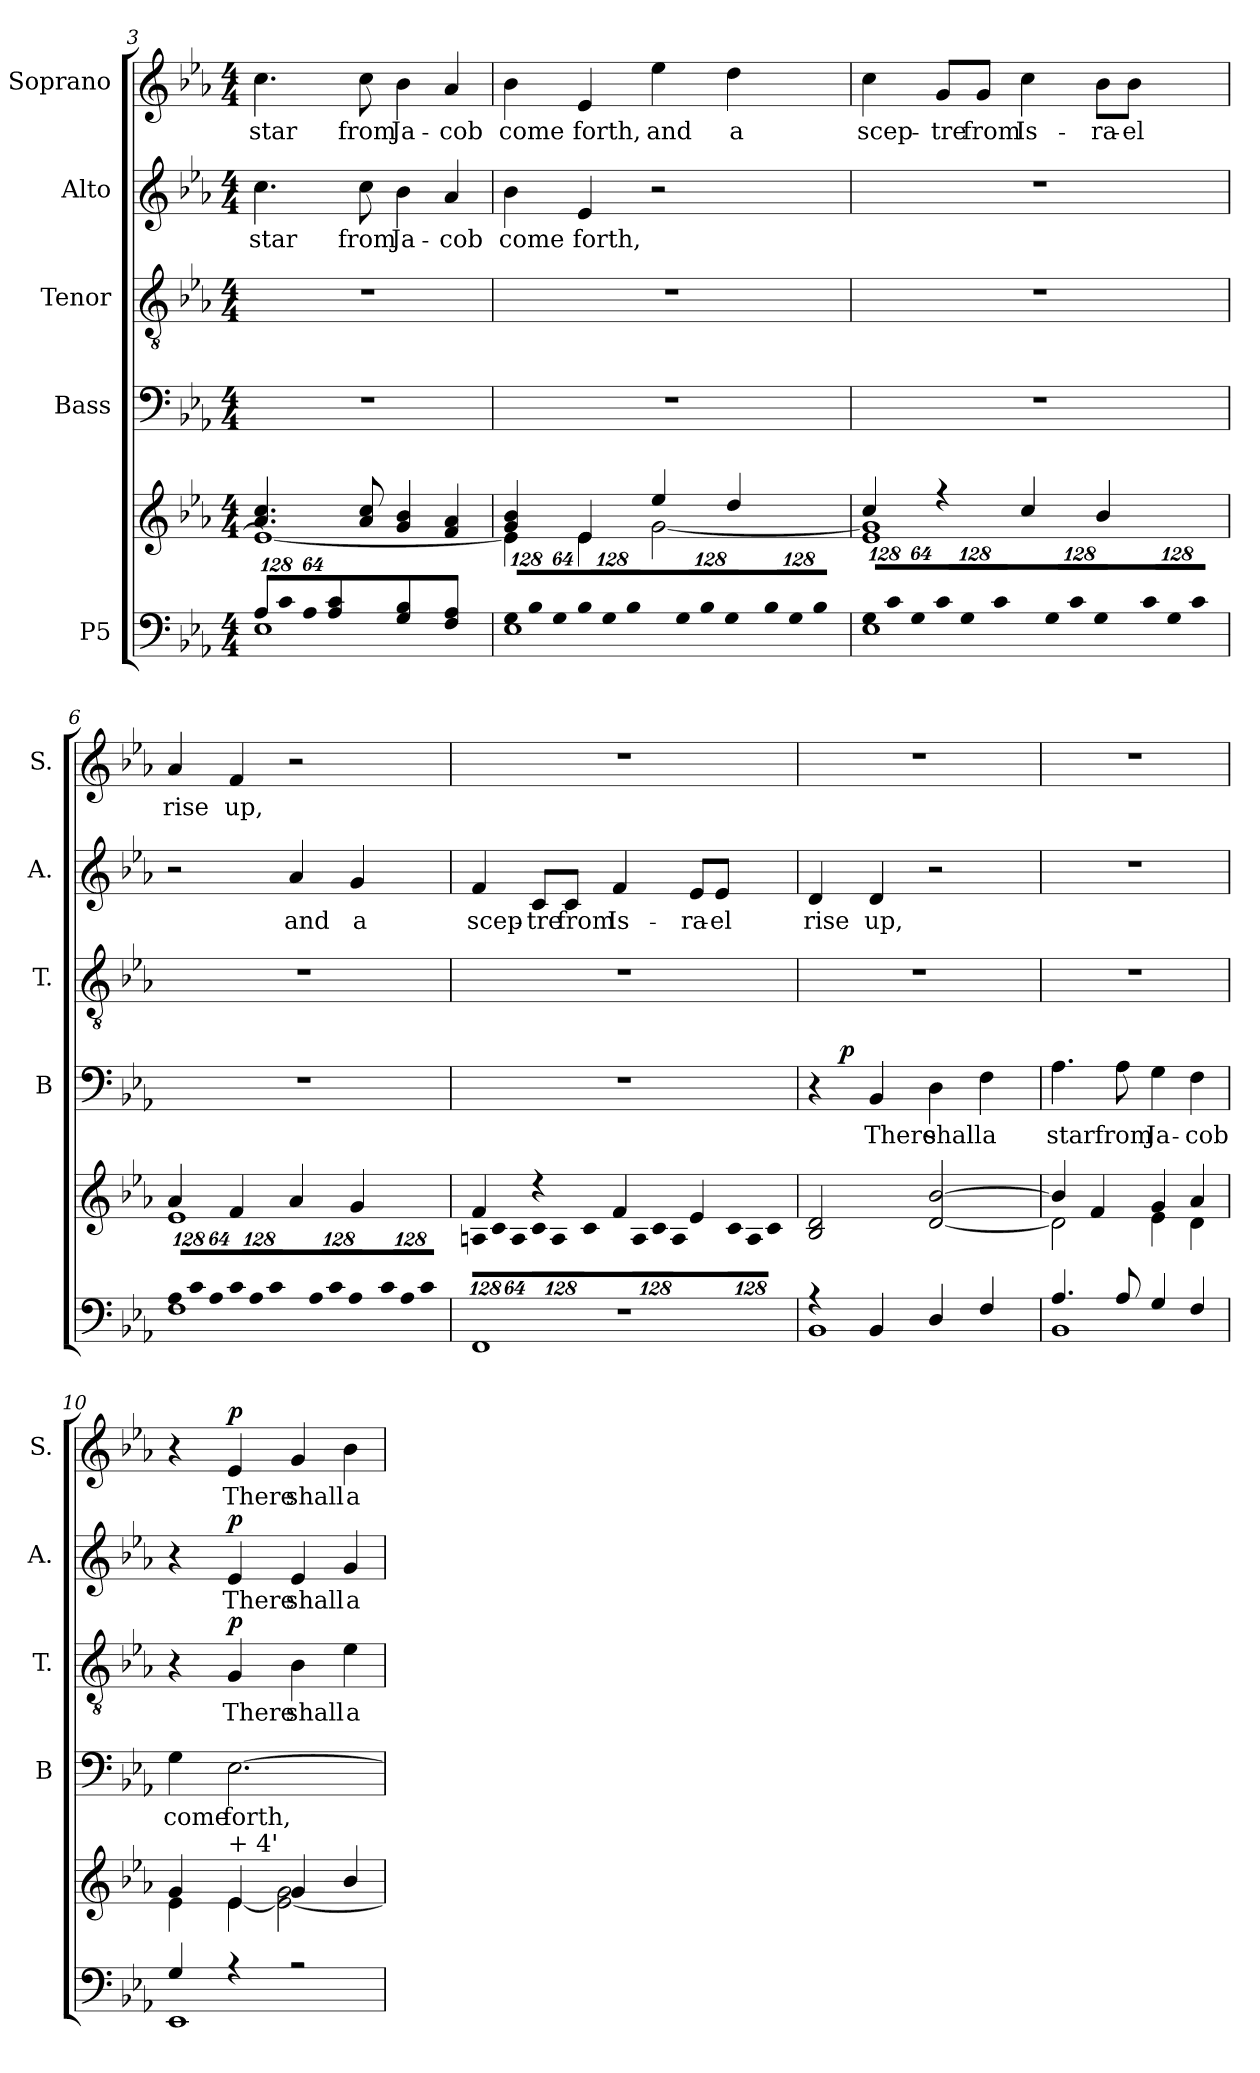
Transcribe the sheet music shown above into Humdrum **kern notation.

**kern	**kern	**kern	**text	**dynam	**kern	**text	**dynam	**kern	**text	**dynam	**kern	**text	**dynam
*part5	*part5	*part4	*part4	*part4	*part3	*part3	*part3	*part2	*part2	*part2	*part1	*part1	*part1
*staff6	*staff5	*staff4	*staff4	*staff4	*staff3	*staff3	*staff3	*staff2	*staff2	*staff2	*staff1	*staff1	*staff1
*I"P5	*	*I"Bass	*	*	*I"Tenor	*	*	*I"Alto	*	*	*I"Soprano	*	*
*	*	*I'B	*	*	*I'T.	*	*	*I'A.	*	*	*I'S.	*	*
*clefF4	*clefG2	*clefF4	*	*	*clefGv2	*	*	*clefG2	*	*	*clefG2	*	*
*	*	*	*	*	*ITrd7c12	*	*	*	*	*	*	*	*
*k[b-e-a-]	*k[b-e-a-]	*k[b-e-a-]	*	*	*k[b-e-a-]	*	*	*k[b-e-a-]	*	*	*k[b-e-a-]	*	*
*E-:	*E-:	*E-:	*	*	*E-:	*	*	*E-:	*	*	*E-:	*	*
*M4/4	*M4/4	*M4/4	*	*	*M4/4	*	*	*M4/4	*	*	*M4/4	*	*
*Xbrackettup	*	*	*	*	*	*	*	*	*	*	*	*	*
=3	=3	=3	=3	=3	=3	=3	=3	=3	=3	=3	=3	=3	=3
!LO:N:vis=8	!	!	!	!	!	!	!	!	!	!	!	!	!
*^	*^	*	*	*	*	*	*	*	*	*	*	*	*
!	!	!	!	!	!	!	!	!	!	!	!LO:LY:b:color=#000000	!	!	!	!
!	!	!	!	!	!	!	!	!	!	!	!	!	!	!LO:LY:b:color=#000000	!
1024%85A-i/L	1E-i	4.a-i/ 4.cci	1e-i_	1r	.	.	1r	.	.	4.cci\	star	.	4.cci\	star	.
!LO:N:vis=8	!	!	!	!	!	!	!	!	!	!	!	!	!	!	!
1024%85ci/	.	.	.	.	.	.	.	.	.	.	.	.	.	.	.
!LO:N:vis=8	!	!	!	!	!	!	!	!	!	!	!	!	!	!	!
512%43A-i/J	.	.	.	.	.	.	.	.	.	.	.	.	.	.	.
4A-i/ 4ci	.	.	.	.	.	.	.	.	.	.	.	.	.	.	.
!	!	!	!	!	!	!	!	!	!	!	!LO:LY:b:color=#000000	!	!	!	!
!	!	!	!	!	!	!	!	!	!	!	!	!	!	!LO:LY:b:color=#000000	!
.	.	8a-i/ 8cci	.	.	.	.	.	.	.	8cci\	from	.	8cci\	from	.
!	!	!	!	!	!	!	!	!	!	!	!LO:LY:b:color=#000000	!	!	!	!
!	!	!	!	!	!	!	!	!	!	!	!	!	!	!LO:LY:b:color=#000000	!
4Gi/ 4B-i	.	4gi/ 4b-i	.	.	.	.	.	.	.	4b-i\	Ja-	.	4b-i\	Ja-	.
!	!	!	!	!	!	!	!	!	!	!	!LO:LY:b:color=#000000	!	!	!	!
!	!	!	!	!	!	!	!	!	!	!	!	!	!	!LO:LY:b:color=#000000	!
4Fi/ 4A-i	.	4fi/ 4a-i	.	.	.	.	.	.	.	4a-i/	-cob	.	4a-i/	-cob	.
=4	=4	=4	=4	=4	=4	=4	=4	=4	=4	=4	=4	=4	=4	=4	=4
!LO:N:vis=8	!	!	!	!	!	!	!	!	!	!	!	!	!	!	!
!	!	!	!	!	!	!	!	!	!	!	!LO:LY:b:color=#000000	!	!	!	!
!	!	!	!	!	!	!	!	!	!	!	!	!	!	!LO:LY:b:color=#000000	!
1024%85Gi/L	1E-i	4gi/ 4b-i	4e-i\]	1r	.	.	1r	.	.	4b-i\	come	.	4b-i\	come	.
!LO:N:vis=8	!	!	!	!	!	!	!	!	!	!	!	!	!	!	!
1024%85B-i/	.	.	.	.	.	.	.	.	.	.	.	.	.	.	.
!LO:N:vis=8	!	!	!	!	!	!	!	!	!	!	!	!	!	!	!
512%43Gi/J	.	.	.	.	.	.	.	.	.	.	.	.	.	.	.
!LO:N:vis=8	!	!	!	!	!	!	!	!	!	!	!	!	!	!	!
!	!	!	!	!	!	!	!	!	!	!	!LO:LY:b:color=#000000	!	!	!	!
!	!	!	!	!	!	!	!	!	!	!	!	!	!	!LO:LY:b:color=#000000	!
1024%85B-i/L	.	4e-i/	4e-i\	.	.	.	.	.	.	4e-i/	forth,	.	4e-i/	forth,	.
!LO:N:vis=8	!	!	!	!	!	!	!	!	!	!	!	!	!	!	!
1024%85Gi/	.	.	.	.	.	.	.	.	.	.	.	.	.	.	.
!LO:N:vis=8	!	!	!	!	!	!	!	!	!	!	!	!	!	!	!
512%43B-i/J	.	.	.	.	.	.	.	.	.	.	.	.	.	.	.
!LO:N:vis=8	!	!	!	!	!	!	!	!	!	!	!	!	!	!	!
!	!	!	!	!	!	!	!	!	!	!	!	!	!	!LO:LY:b:color=#000000	!
1024%85Gi/L	.	4ee-i/	[2gi\	.	.	.	.	.	.	2r	.	.	4ee-i\	and	.
!LO:N:vis=8	!	!	!	!	!	!	!	!	!	!	!	!	!	!	!
1024%85B-i/	.	.	.	.	.	.	.	.	.	.	.	.	.	.	.
!LO:N:vis=8	!	!	!	!	!	!	!	!	!	!	!	!	!	!	!
512%43Gi/J	.	.	.	.	.	.	.	.	.	.	.	.	.	.	.
!LO:N:vis=8	!	!	!	!	!	!	!	!	!	!	!	!	!	!	!
!	!	!	!	!	!	!	!	!	!	!	!	!	!	!LO:LY:b:color=#000000	!
1024%85B-i/L	.	4ddi/	.	.	.	.	.	.	.	.	.	.	4ddi\	a	.
!LO:N:vis=8	!	!	!	!	!	!	!	!	!	!	!	!	!	!	!
1024%85Gi/	.	.	.	.	.	.	.	.	.	.	.	.	.	.	.
!LO:N:vis=8	!	!	!	!	!	!	!	!	!	!	!	!	!	!	!
512%43B-i/J	.	.	.	.	.	.	.	.	.	.	.	.	.	.	.
!!LO:LB:g=z
=5	=5	=5	=5	=5	=5	=5	=5	=5	=5	=5	=5	=5	=5	=5	=5
!LO:N:vis=8	!	!	!	!	!	!	!	!	!	!	!	!	!	!	!
!	!	!	!	!	!	!	!	!	!	!	!	!	!	!LO:LY:b:color=#000000	!
1024%85Gi/L	1E-i	4cci/	1e-i 1gi]	1r	.	.	1r	.	.	1r	.	.	4cci\	scep-	.
!LO:N:vis=8	!	!	!	!	!	!	!	!	!	!	!	!	!	!	!
1024%85ci/	.	.	.	.	.	.	.	.	.	.	.	.	.	.	.
!LO:N:vis=8	!	!	!	!	!	!	!	!	!	!	!	!	!	!	!
512%43Gi/J	.	.	.	.	.	.	.	.	.	.	.	.	.	.	.
!LO:N:vis=8	!	!	!	!	!	!	!	!	!	!	!	!	!	!	!
!	!	!	!	!	!	!	!	!	!	!	!	!	!	!LO:LY:b:color=#000000	!
1024%85ci/L	.	4r	.	.	.	.	.	.	.	.	.	.	8gi/L	-tre	.
!LO:N:vis=8	!	!	!	!	!	!	!	!	!	!	!	!	!	!	!
1024%85Gi/	.	.	.	.	.	.	.	.	.	.	.	.	.	.	.
!	!	!	!	!	!	!	!	!	!	!	!	!	!	!LO:LY:b:color=#000000	!
.	.	.	.	.	.	.	.	.	.	.	.	.	8gi/J	from	.
!LO:N:vis=8	!	!	!	!	!	!	!	!	!	!	!	!	!	!	!
512%43ci/J	.	.	.	.	.	.	.	.	.	.	.	.	.	.	.
!LO:N:vis=8	!	!	!	!	!	!	!	!	!	!	!	!	!	!	!
!	!	!	!	!	!	!	!	!	!	!	!	!	!	!LO:LY:b:color=#000000	!
1024%85Gi/L	.	4cci/	.	.	.	.	.	.	.	.	.	.	4cci\	Is-	.
!LO:N:vis=8	!	!	!	!	!	!	!	!	!	!	!	!	!	!	!
1024%85ci/	.	.	.	.	.	.	.	.	.	.	.	.	.	.	.
!LO:N:vis=8	!	!	!	!	!	!	!	!	!	!	!	!	!	!	!
512%43Gi/J	.	.	.	.	.	.	.	.	.	.	.	.	.	.	.
!LO:N:vis=8	!	!	!	!	!	!	!	!	!	!	!	!	!	!	!
!	!	!	!	!	!	!	!	!	!	!	!	!	!	!LO:LY:b:color=#000000	!
1024%85ci/L	.	4b-i/	.	.	.	.	.	.	.	.	.	.	8b-i\L	-ra-	.
!LO:N:vis=8	!	!	!	!	!	!	!	!	!	!	!	!	!	!	!
1024%85Gi/	.	.	.	.	.	.	.	.	.	.	.	.	.	.	.
!	!	!	!	!	!	!	!	!	!	!	!	!	!	!LO:LY:b:color=#000000	!
.	.	.	.	.	.	.	.	.	.	.	.	.	8b-i\J	-el	.
!LO:N:vis=8	!	!	!	!	!	!	!	!	!	!	!	!	!	!	!
512%43ci/J	.	.	.	.	.	.	.	.	.	.	.	.	.	.	.
=6	=6	=6	=6	=6	=6	=6	=6	=6	=6	=6	=6	=6	=6	=6	=6
!LO:N:vis=8	!	!	!	!	!	!	!	!	!	!	!	!	!	!	!
!	!	!	!	!	!	!	!	!	!	!	!	!	!	!LO:LY:b:color=#000000	!
1024%85A-i/L	1Fi	4a-i/	1e-i	1r	.	.	1r	.	.	2r	.	.	4a-i/	rise	.
!LO:N:vis=8	!	!	!	!	!	!	!	!	!	!	!	!	!	!	!
1024%85ci/	.	.	.	.	.	.	.	.	.	.	.	.	.	.	.
!LO:N:vis=8	!	!	!	!	!	!	!	!	!	!	!	!	!	!	!
512%43A-i/J	.	.	.	.	.	.	.	.	.	.	.	.	.	.	.
!LO:N:vis=8	!	!	!	!	!	!	!	!	!	!	!	!	!	!	!
!	!	!	!	!	!	!	!	!	!	!	!	!	!	!LO:LY:b:color=#000000	!
1024%85ci/L	.	4fi/	.	.	.	.	.	.	.	.	.	.	4fi/	up,	.
!LO:N:vis=8	!	!	!	!	!	!	!	!	!	!	!	!	!	!	!
1024%85A-i/	.	.	.	.	.	.	.	.	.	.	.	.	.	.	.
!LO:N:vis=8	!	!	!	!	!	!	!	!	!	!	!	!	!	!	!
512%43ci/J	.	.	.	.	.	.	.	.	.	.	.	.	.	.	.
!LO:N:vis=8	!	!	!	!	!	!	!	!	!	!	!	!	!	!	!
!	!	!	!	!	!	!	!	!	!	!	!LO:LY:b:color=#000000	!	!	!	!
1024%85A-i/L	.	4a-i/	.	.	.	.	.	.	.	4a-i/	and	.	2r	.	.
!LO:N:vis=8	!	!	!	!	!	!	!	!	!	!	!	!	!	!	!
1024%85ci/	.	.	.	.	.	.	.	.	.	.	.	.	.	.	.
!LO:N:vis=8	!	!	!	!	!	!	!	!	!	!	!	!	!	!	!
512%43A-i/J	.	.	.	.	.	.	.	.	.	.	.	.	.	.	.
!LO:N:vis=8	!	!	!	!	!	!	!	!	!	!	!	!	!	!	!
!	!	!	!	!	!	!	!	!	!	!	!LO:LY:b:color=#000000	!	!	!	!
1024%85ci/L	.	4gi/	.	.	.	.	.	.	.	4gi/	a	.	.	.	.
!LO:N:vis=8	!	!	!	!	!	!	!	!	!	!	!	!	!	!	!
1024%85A-i/	.	.	.	.	.	.	.	.	.	.	.	.	.	.	.
!LO:N:vis=8	!	!	!	!	!	!	!	!	!	!	!	!	!	!	!
512%43ci/J	.	.	.	.	.	.	.	.	.	.	.	.	.	.	.
=7	=7	=7	=7	=7	=7	=7	=7	=7	=7	=7	=7	=7	=7	=7	=7
*	*	*	*Xbrackettup	*	*	*	*	*	*	*	*	*	*	*	*
!	!	!	!LO:N:vis=8	!	!	!	!	!	!	!	!	!	!	!	!
!	!	!	!	!	!	!	!	!	!	!	!LO:LY:b:color=#000000	!	!	!	!
1r	1FFi	4fi/	1024%85Ani\L	1r	.	.	1r	.	.	4fi/	scep-	.	1r	.	.
!	!	!	!LO:N:vis=8	!	!	!	!	!	!	!	!	!	!	!	!
.	.	.	1024%85ci\	.	.	.	.	.	.	.	.	.	.	.	.
!	!	!	!LO:N:vis=8	!	!	!	!	!	!	!	!	!	!	!	!
.	.	.	512%43Ai\J	.	.	.	.	.	.	.	.	.	.	.	.
!	!	!	!LO:N:vis=8	!	!	!	!	!	!	!	!	!	!	!	!
!	!	!	!	!	!	!	!	!	!	!	!LO:LY:b:color=#000000	!	!	!	!
.	.	4r	1024%85ci\L	.	.	.	.	.	.	8ci/L	-tre	.	.	.	.
!	!	!	!LO:N:vis=8	!	!	!	!	!	!	!	!	!	!	!	!
.	.	.	1024%85Ai\	.	.	.	.	.	.	.	.	.	.	.	.
!	!	!	!	!	!	!	!	!	!	!	!LO:LY:b:color=#000000	!	!	!	!
.	.	.	.	.	.	.	.	.	.	8ci/J	from	.	.	.	.
!	!	!	!LO:N:vis=8	!	!	!	!	!	!	!	!	!	!	!	!
.	.	.	512%43ci\J	.	.	.	.	.	.	.	.	.	.	.	.
!	!	!	!LO:N:vis=8	!	!	!	!	!	!	!	!	!	!	!	!
!	!	!	!	!	!	!	!	!	!	!	!LO:LY:b:color=#000000	!	!	!	!
.	.	4fi/	1024%85Ai\L	.	.	.	.	.	.	4fi/	Is-	.	.	.	.
!	!	!	!LO:N:vis=8	!	!	!	!	!	!	!	!	!	!	!	!
.	.	.	1024%85ci\	.	.	.	.	.	.	.	.	.	.	.	.
!	!	!	!LO:N:vis=8	!	!	!	!	!	!	!	!	!	!	!	!
.	.	.	512%43Ai\J	.	.	.	.	.	.	.	.	.	.	.	.
!	!	!	!LO:N:vis=8	!	!	!	!	!	!	!	!	!	!	!	!
!	!	!	!	!	!	!	!	!	!	!	!LO:LY:b:color=#000000	!	!	!	!
.	.	4e-i/	1024%85ci\L	.	.	.	.	.	.	8e-i/L	-ra-	.	.	.	.
!	!	!	!LO:N:vis=8	!	!	!	!	!	!	!	!	!	!	!	!
.	.	.	1024%85Ai\	.	.	.	.	.	.	.	.	.	.	.	.
!	!	!	!	!	!	!	!	!	!	!	!LO:LY:b:color=#000000	!	!	!	!
.	.	.	.	.	.	.	.	.	.	8e-i/J	-el	.	.	.	.
!	!	!	!LO:N:vis=8	!	!	!	!	!	!	!	!	!	!	!	!
.	.	.	512%43ci\J	.	.	.	.	.	.	.	.	.	.	.	.
*	*	*v	*v	*	*	*	*	*	*	*	*	*	*	*	*
=8	=8	=8	=8	=8	=8	=8	=8	=8	=8	=8	=8	=8	=8	=8
*	*	*^	*	*	*	*	*	*	*	*	*	*	*	*
!	!	!	!	!	!	!	!	!	!	!	!LO:LY:b:color=#000000	!	!	!	!
*	*	*v	*v	*^	*	*	*	*	*	*	*	*	*	*	*
4r	1BB-i	2B-i/ 2di	4r	16ryy	.	.	1r	.	.	4di/	rise	.	1r	.	.
.	.	.	.	64ryy	.	.	.	.	.	.	.	.	.	.	.
.	.	.	.	128ryy	.	.	.	.	.	.	.	.	.	.	.
.	.	.	.	512.ryy	.	.	.	.	.	.	.	.	.	.	.
.	.	.	.	2ryy	.	p	.	.	.	.	.	.	.	.	.
!	!	!	!	!	!LO:LY:b:color=#000000	!	!	!	!	!	!	!	!	!	!
!	!	!	!	!	!	!	!	!	!	!	!LO:LY:b:color=#000000	!	!	!	!
4BB-i/	.	.	4BB-i/	.	There	.	.	.	.	4di/	up,	.	.	.	.
!	!	!	!	!	!LO:LY:b:color=#000000	!	!	!	!	!	!	!	!	!	!
4Di/	.	[2di/ [2b-i	4Di\	.	shall	.	.	.	.	2r	.	.	.	.	.
.	.	.	.	4ryy	.	.	.	.	.	.	.	.	.	.	.
!	!	!	!	!	!LO:LY:b:color=#000000	!	!	!	!	!	!	!	!	!	!
4Fi/	.	.	4Fi\	.	a	.	.	.	.	.	.	.	.	.	.
.	.	.	.	8ryy	.	.	.	.	.	.	.	.	.	.	.
.	.	.	.	32ryy	.	.	.	.	.	.	.	.	.	.	.
.	.	.	.	256ryy	.	.	.	.	.	.	.	.	.	.	.
.	.	.	.	1024ryy	.	.	.	.	.	.	.	.	.	.	.
*	*	*	*v	*v	*	*	*	*	*	*	*	*	*	*	*
!!LO:PB:g=z
=9	=9	=9	=9	=9	=9	=9	=9	=9	=9	=9	=9	=9	=9	=9
*	*	*^	*	*	*	*	*	*	*	*	*	*	*	*
*	*	*	*	*^	*	*	*	*	*	*	*	*	*	*	*
!	!	!	!	!	!	!LO:LY:b:color=#000000	!	!	!	!	!	!	!	!	!	!
*	*	*	*	*v	*v	*	*	*	*	*	*	*	*	*	*	*
4.A-i/	1BB-i	4b-i/]	2di\]	4.A-i\	star	.	1r	.	.	1r	.	.	1r	.	.
.	.	4fi/	.	.	.	.	.	.	.	.	.	.	.	.	.
!	!	!	!	!	!LO:LY:b:color=#000000	!	!	!	!	!	!	!	!	!	!
8A-i/	.	.	.	8A-i\	from	.	.	.	.	.	.	.	.	.	.
!	!	!	!	!	!LO:LY:b:color=#000000	!	!	!	!	!	!	!	!	!	!
4Gi/	.	4gi/	4e-i\	4Gi\	Ja-	.	.	.	.	.	.	.	.	.	.
!	!	!	!	!	!LO:LY:b:color=#000000	!	!	!	!	!	!	!	!	!	!
4Fi/	.	4a-i/	4di\	4Fi\	-cob	.	.	.	.	.	.	.	.	.	.
=10	=10	=10	=10	=10	=10	=10	=10	=10	=10	=10	=10	=10	=10	=10	=10
!	!	!	!	!	!LO:LY:b:color=#000000	!	!	!	!	!	!	!	!	!	!
4Gi/	1EE-i	4gi/	4e-i\	4Gi\	come	.	4r	.	.	4r	.	.	4r	.	.
!	!	!	!	!	!LO:LY:b:color=#000000	!	!	!	!	!	!	!	!	!	!
!	!	!	!	!	!	!	!	!LO:LY:b:color=#000000	!	!	!	!	!	!	!
!	!	!	!	!	!	!	!	!	!	!	!LO:LY:b:color=#000000	!	!	!	!
!	!	!LO:TX:a:t=+  4'	!	!	!	!	!	!	!	!	!	!	!	!	!
!	!	!	!	!	!	!	!	!	!	!	!	!	!	!LO:LY:b:color=#000000	!
4r	.	4e-i/	[4e-i\	[2.E-i\	forth,	.	4GGi/	There	p	4e-i/	There	p	4e-i/	There	p
!	!	!	!	!	!	!	!	!LO:LY:b:color=#000000	!	!	!	!	!	!	!
!	!	!	!	!	!	!	!	!	!	!	!LO:LY:b:color=#000000	!	!	!	!
!	!	!	!	!	!	!	!	!	!	!	!	!	!	!LO:LY:b:color=#000000	!
2r	.	4gi/	2e-i\_ 2gi	.	.	.	4BB-i\	shall	.	4e-i/	shall	.	4gi/	shall	.
!	!	!	!	!	!	!	!	!LO:LY:b:color=#000000	!	!	!	!	!	!	!
!	!	!	!	!	!	!	!	!	!	!	!LO:LY:b:color=#000000	!	!	!	!
!	!	!	!	!	!	!	!	!	!	!	!	!	!	!LO:LY:b:color=#000000	!
.	.	4b-i/	.	.	.	.	4E-i\	a	.	4gi/	a	.	4b-i\	a	.
*v	*v	*	*	*	*	*	*	*	*	*	*	*	*	*	*
*	*v	*v	*	*	*	*	*	*	*	*	*	*	*	*
=	=	=	=	=	=	=	=	=	=	=	=	=	=
*-	*-	*-	*-	*-	*-	*-	*-	*-	*-	*-	*-	*-	*-
